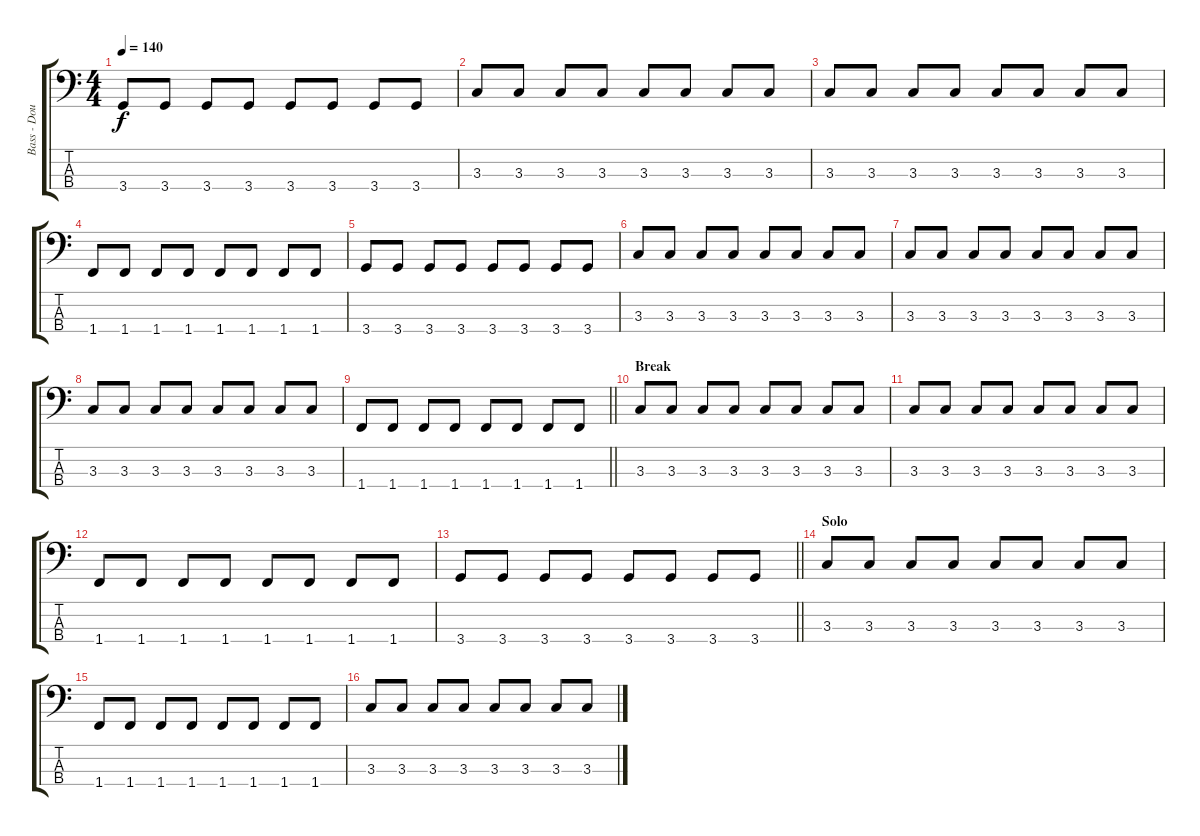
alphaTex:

\track ("Bass - Douglas Hart" "Bass - Dou") {instrument electricbasspick}
\staff {score tabs}
\tuning (G2 D2 A1 E1) {hide}
\ts (4 4)
\tempo 140
\clef f4
\ks c
3.4.8{dy f} 3.4.8 3.4.8 3.4.8 3.4.8 3.4.8 3.4.8 3.4.8 |
3.3.8 3.3.8 3.3.8 3.3.8 3.3.8 3.3.8 3.3.8 3.3.8 |
3.3.8 3.3.8 3.3.8 3.3.8 3.3.8 3.3.8 3.3.8 3.3.8 |
1.4.8 1.4.8 1.4.8 1.4.8 1.4.8 1.4.8 1.4.8 1.4.8 |
3.4.8 3.4.8 3.4.8 3.4.8 3.4.8 3.4.8 3.4.8 3.4.8 |
3.3.8 3.3.8 3.3.8 3.3.8 3.3.8 3.3.8 3.3.8 3.3.8 |
3.3.8 3.3.8 3.3.8 3.3.8 3.3.8 3.3.8 3.3.8 3.3.8 |
3.3.8 3.3.8 3.3.8 3.3.8 3.3.8 3.3.8 3.3.8 3.3.8 |
\barLineRight lightlight
1.4.8 1.4.8 1.4.8 1.4.8 1.4.8 1.4.8 1.4.8 1.4.8 |
\section ("" "Break")
3.3.8 3.3.8 3.3.8 3.3.8 3.3.8 3.3.8 3.3.8 3.3.8 |
3.3.8 3.3.8 3.3.8 3.3.8 3.3.8 3.3.8 3.3.8 3.3.8 |
1.4.8 1.4.8 1.4.8 1.4.8 1.4.8 1.4.8 1.4.8 1.4.8 |
\barLineRight lightlight
3.4.8 3.4.8 3.4.8 3.4.8 3.4.8 3.4.8 3.4.8 3.4.8 |
\section ("" "Solo")
3.3.8 3.3.8 3.3.8 3.3.8 3.3.8 3.3.8 3.3.8 3.3.8 |
1.4.8 1.4.8 1.4.8 1.4.8 1.4.8 1.4.8 1.4.8 1.4.8 |
3.3.8 3.3.8 3.3.8 3.3.8 3.3.8 3.3.8 3.3.8 3.3.8
